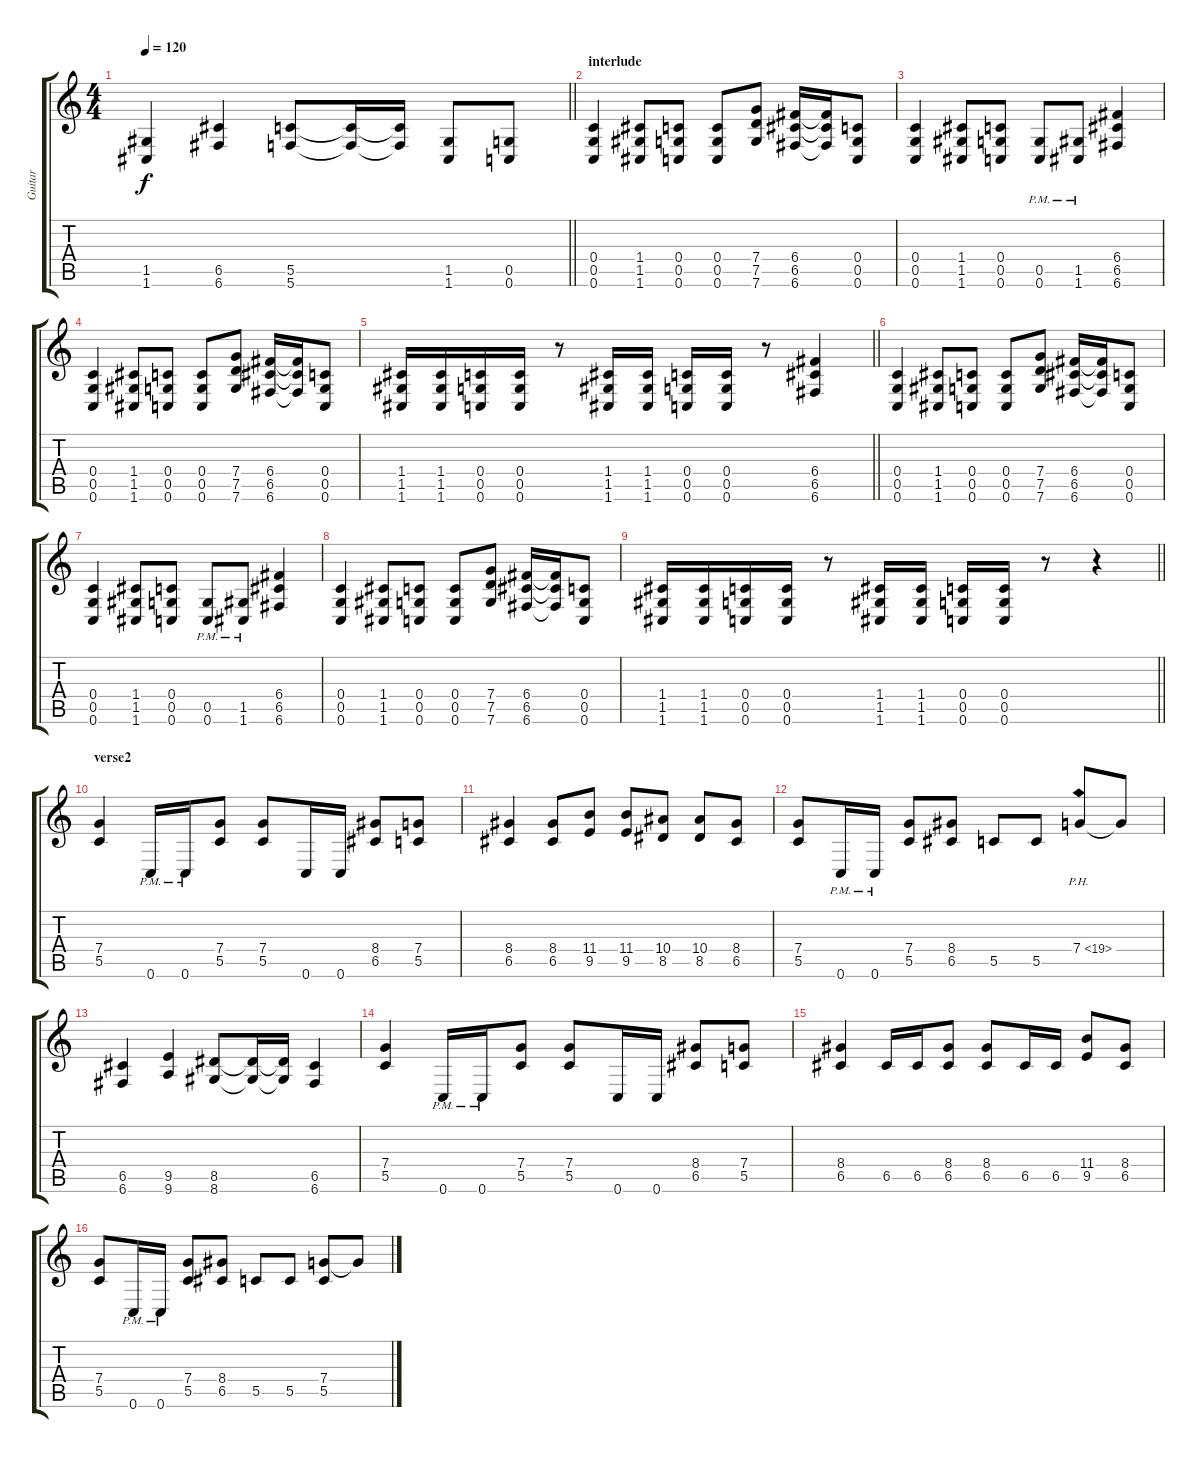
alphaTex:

\track ("Guitar" "Guitar") {instrument distortionguitar}
\staff {score tabs}
\tuning (D4 A3 F3 C3 G2 C2) {hide}
\ts (4 4)
\tempo 120
\clef g2
\barLineRight lightlight
\ks c
(1.5 1.6).4{dy f} (6.5 6.6).4 (5.5 5.6).8 (5.5{t} 5.6{t}).16 (5.5{t} 5.6{t}).16 (1.5 1.6).8 (0.5 0.6).8 |
\section ("" "interlude")
(0.4 0.5 0.6).4 (1.4 1.5 1.6).8 (0.4 0.5 0.6).8 (0.4 0.5 0.6).8 (7.4 7.5 7.6).8 (6.4 6.5 6.6).16 (6.4{t} 6.5{t} 6.6{t}).16 (0.4 0.5 0.6).8 |
(0.4 0.5 0.6).4 (1.4 1.5 1.6).8 (0.4 0.5 0.6).8 (0.5{pm} 0.6{pm}).8 (1.5{pm} 1.6{pm}).8 (6.4 6.5 6.6).4 |
(0.4 0.5 0.6).4 (1.4 1.5 1.6).8 (0.4 0.5 0.6).8 (0.4 0.5 0.6).8 (7.4 7.5 7.6).8 (6.4 6.5 6.6).16 (6.4{t} 6.5{t} 6.6{t}).16 (0.4 0.5 0.6).8 |
\barLineRight lightlight
(1.4 1.5 1.6).16 (1.4 1.5 1.6).16 (0.4 0.5 0.6).16 (0.4 0.5 0.6).16 r.8 (1.4 1.5 1.6).16 (1.4 1.5 1.6).16 (0.4 0.5 0.6).16 (0.4 0.5 0.6).16 r.8 (6.4 6.5 6.6).4 |
(0.4 0.5 0.6).4 (1.4 1.5 1.6).8 (0.4 0.5 0.6).8 (0.4 0.5 0.6).8 (7.4 7.5 7.6).8 (6.4 6.5 6.6).16 (6.4{t} 6.5{t} 6.6{t}).16 (0.4 0.5 0.6).8 |
(0.4 0.5 0.6).4 (1.4 1.5 1.6).8 (0.4 0.5 0.6).8 (0.5{pm} 0.6{pm}).8 (1.5{pm} 1.6{pm}).8 (6.4 6.5 6.6).4 |
(0.4 0.5 0.6).4 (1.4 1.5 1.6).8 (0.4 0.5 0.6).8 (0.4 0.5 0.6).8 (7.4 7.5 7.6).8 (6.4 6.5 6.6).16 (6.4{t} 6.5{t} 6.6{t}).16 (0.4 0.5 0.6).8 |
\barLineRight lightlight
(1.4 1.5 1.6).16 (1.4 1.5 1.6).16 (0.4 0.5 0.6).16 (0.4 0.5 0.6).16 r.8 (1.4 1.5 1.6).16 (1.4 1.5 1.6).16 (0.4 0.5 0.6).16 (0.4 0.5 0.6).16 r.8 r.4 |
\section ("" "verse2")
(7.4 5.5).4 0.6{pm}.16 0.6{pm}.16 (7.4 5.5).8 (7.4 5.5).8 0.6.16 0.6.16 (8.4 6.5).8 (7.4 5.5).8 |
(8.4 6.5).4 (8.4 6.5).8 (11.4 9.5).8 (11.4 9.5).8 (10.4 8.5).8 (10.4 8.5).8 (8.4 6.5).8 |
(7.4 5.5).8 0.6{pm}.16 0.6{pm}.16 (7.4 5.5).8 (8.4 6.5).8 5.5.8 5.5.8 7.4{ph 12}.8 7.4{t}.8 |
(6.5 6.6).4 (9.5 9.6).4 (8.5 8.6).8 (8.5{t} 8.6{t}).16 (8.5{t} 8.6{t}).16 (6.5 6.6).4 |
(7.4 5.5).4 0.6{pm}.16 0.6{pm}.16 (7.4 5.5).8 (7.4 5.5).8 0.6.16 0.6.16 (8.4 6.5).8 (7.4 5.5).8 |
(8.4 6.5).4 6.5.16 6.5.16 (8.4 6.5).8 (8.4 6.5).8 6.5.16 6.5.16 (11.4 9.5).8 (8.4 6.5).8 |
(7.4 5.5).8 0.6{pm}.16 0.6{pm}.16 (7.4 5.5).8 (8.4 6.5).8 5.5.8 5.5.8 (7.4 5.5).8 7.4{t}.8
